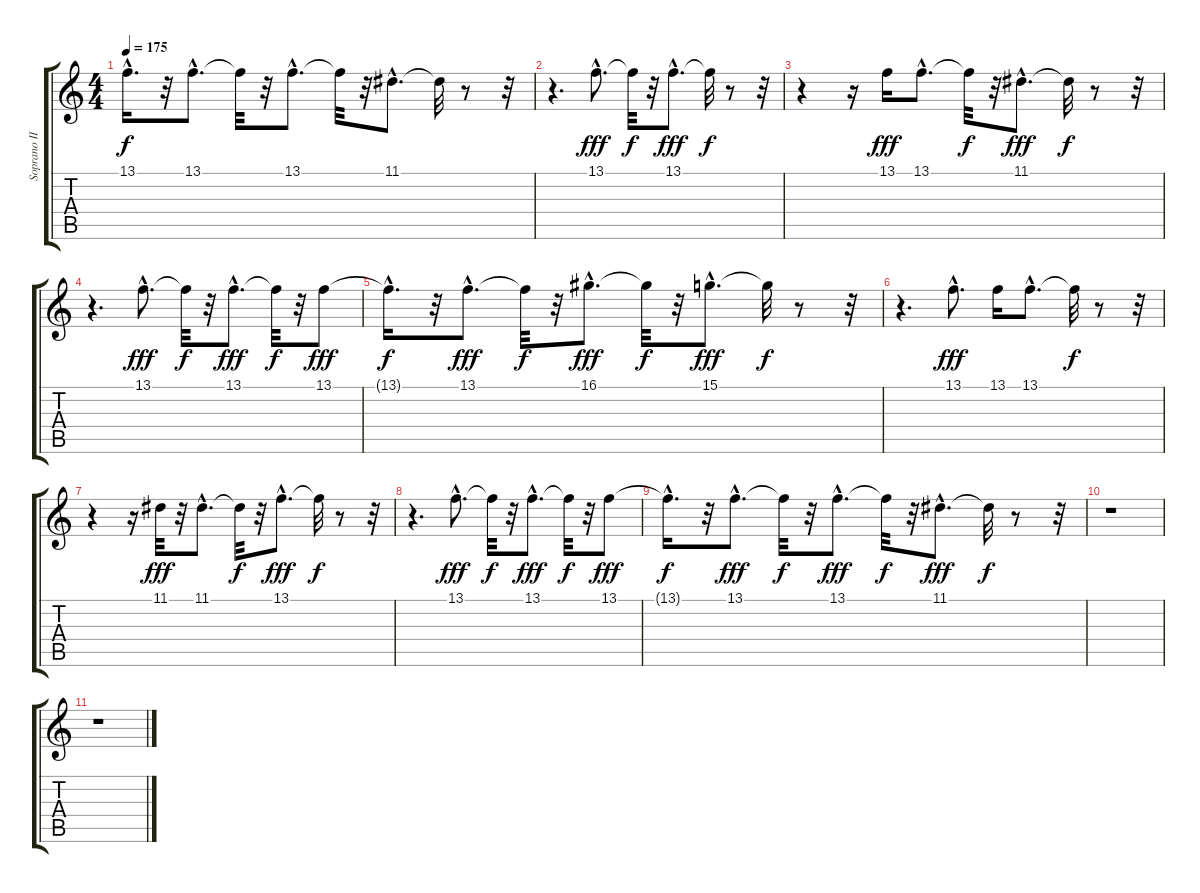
\track ("Soprano II" "Soprano II") {instrument lead6voice}
\staff {score tabs}
\tuning (E4 B3 G3 D3 A2 E2) {hide}
\ts (4 4)
\tempo 175
\clef g2
\ks c
13.1{hac t}.16{d dy f} r.32 13.1{hac}.8{d} 13.1{t}.32 r.32 13.1{hac}.8{d} 13.1{t}.32 r.32 11.1{hac}.8{d} 11.1{t}.32 r.8 r.32 |
r.4{d} 13.1{hac}.8{d dy fff} 13.1{t}.32{dy f} r.32 13.1{hac}.8{d dy fff} 13.1{t}.32{dy f} r.8 r.32 |
r.4 r.16 13.1.16{dy fff} 13.1{hac}.8{d} 13.1{t}.32{dy f} r.32 11.1{hac}.8{d dy fff} 11.1{t}.32{dy f} r.8 r.32 |
r.4{d} 13.1{hac}.8{d dy fff} 13.1{t}.32{dy f} r.32 13.1{hac}.8{d dy fff} 13.1{t}.32{dy f} r.32 13.1.8{dy fff} |
13.1{hac t}.16{d dy f} r.32 13.1{hac}.8{d dy fff} 13.1{t}.32{dy f} r.32 16.1{hac}.8{d dy fff} 16.1{t}.32{dy f} r.32 15.1{hac}.8{d dy fff} 15.1{t}.32{dy f} r.8 r.32 |
r.4{d} 13.1{hac}.8{d dy fff} 13.1.16 13.1{hac}.8{d} 13.1{t}.32{dy f} r.8 r.32 |
r.4 r.16 11.1.32{dy fff} r.32 11.1{hac}.8{d} 11.1{t}.32{dy f} r.32 13.1{hac}.8{d dy fff} 13.1{t}.32{dy f} r.8 r.32 |
r.4{d} 13.1{hac}.8{d dy fff} 13.1{t}.32{dy f} r.32 13.1{hac}.8{d dy fff} 13.1{t}.32{dy f} r.32 13.1.8{dy fff} |
13.1{hac t}.16{d dy f} r.32 13.1{hac}.8{d dy fff} 13.1{t}.32{dy f} r.32 13.1{hac}.8{d dy fff} 13.1{t}.32{dy f} r.32 11.1{hac}.8{d dy fff} 11.1{t}.32{dy f} r.8 r.32 |
r.1 |
r.1
